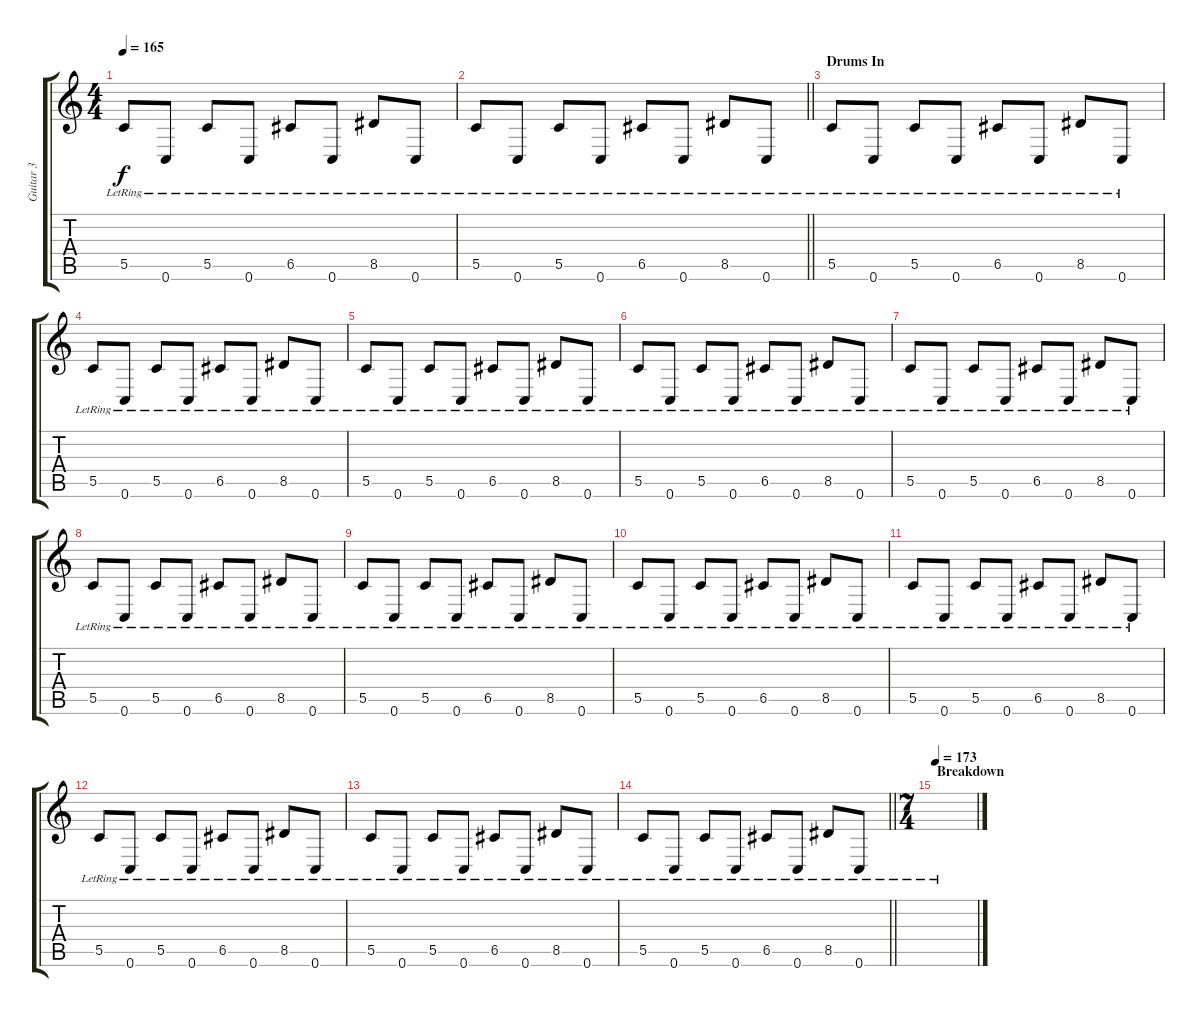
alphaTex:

\track ("Guitar 3" "Guitar 3") {instrument overdrivenguitar}
\staff {score tabs}
\tuning (D4 A3 F3 C3 G2 C2) {hide}
\ts (4 4)
\tempo 165
\clef g2
\ks c
5.5{lr}.8{dy f} 0.6{lr}.8 5.5{lr}.8 0.6{lr}.8 6.5{lr}.8 0.6{lr}.8 8.5{lr}.8 0.6{lr}.8 |
\barLineRight lightlight
5.5{lr}.8 0.6{lr}.8 5.5{lr}.8 0.6{lr}.8 6.5{lr}.8 0.6{lr}.8 8.5{lr}.8 0.6{lr}.8 |
\section ("" "Drums In")
5.5{lr}.8 0.6{lr}.8 5.5{lr}.8 0.6{lr}.8 6.5{lr}.8 0.6{lr}.8 8.5{lr}.8 0.6{lr}.8 |
5.5{lr}.8 0.6{lr}.8 5.5{lr}.8 0.6{lr}.8 6.5{lr}.8 0.6{lr}.8 8.5{lr}.8 0.6{lr}.8 |
5.5{lr}.8 0.6{lr}.8 5.5{lr}.8 0.6{lr}.8 6.5{lr}.8 0.6{lr}.8 8.5{lr}.8 0.6{lr}.8 |
5.5{lr}.8 0.6{lr}.8 5.5{lr}.8 0.6{lr}.8 6.5{lr}.8 0.6{lr}.8 8.5{lr}.8 0.6{lr}.8 |
5.5{lr}.8 0.6{lr}.8 5.5{lr}.8 0.6{lr}.8 6.5{lr}.8 0.6{lr}.8 8.5{lr}.8 0.6{lr}.8 |
5.5{lr}.8 0.6{lr}.8 5.5{lr}.8 0.6{lr}.8 6.5{lr}.8 0.6{lr}.8 8.5{lr}.8 0.6{lr}.8 |
5.5{lr}.8 0.6{lr}.8 5.5{lr}.8 0.6{lr}.8 6.5{lr}.8 0.6{lr}.8 8.5{lr}.8 0.6{lr}.8 |
5.5{lr}.8 0.6{lr}.8 5.5{lr}.8 0.6{lr}.8 6.5{lr}.8 0.6{lr}.8 8.5{lr}.8 0.6{lr}.8 |
5.5{lr}.8 0.6{lr}.8 5.5{lr}.8 0.6{lr}.8 6.5{lr}.8 0.6{lr}.8 8.5{lr}.8 0.6{lr}.8 |
5.5{lr}.8 0.6{lr}.8 5.5{lr}.8 0.6{lr}.8 6.5{lr}.8 0.6{lr}.8 8.5{lr}.8 0.6{lr}.8 |
5.5{lr}.8 0.6{lr}.8 5.5{lr}.8 0.6{lr}.8 6.5{lr}.8 0.6{lr}.8 8.5{lr}.8 0.6{lr}.8 |
\barLineRight lightlight
5.5{lr}.8 0.6{lr}.8 5.5{lr}.8 0.6{lr}.8 6.5{lr}.8 0.6{lr}.8 8.5{lr}.8 0.6{lr}.8 |
\ts (7 4)
\section ("" "Breakdown")
\tempo 173
